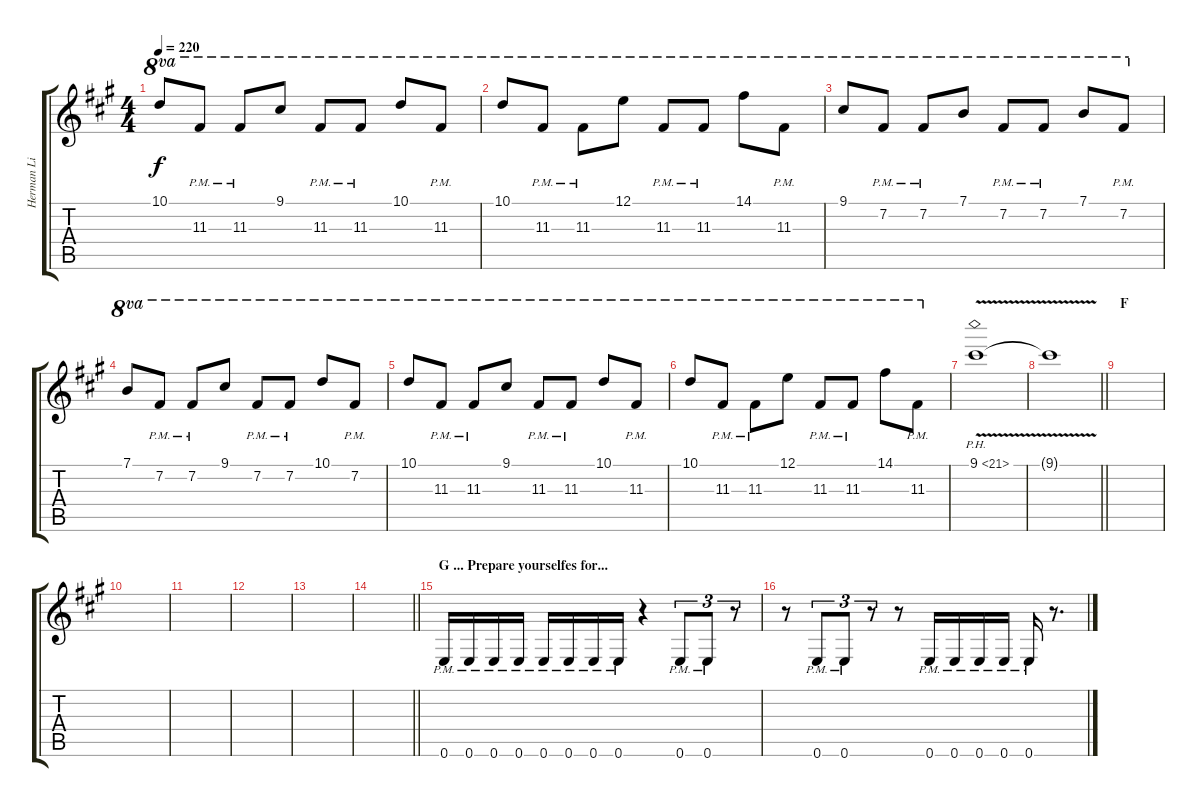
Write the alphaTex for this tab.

\track ("Herman Li II" "Herman Li ") {instrument overdrivenguitar}
\staff {score tabs}
\tuning (E4 B3 G3 D3 A2 E2) {hide}
\ts (4 4)
\tempo 220
\clef g2
\ks a
10.1.8{ot 8va dy f} 11.3{pm}.8{ot 8va} 11.3{pm}.8{ot 8va} 9.1.8{ot 8va} 11.3{pm}.8{ot 8va} 11.3{pm}.8{ot 8va} 10.1.8{ot 8va} 11.3{pm}.8{ot 8va} |
10.1.8{ot 8va} 11.3{pm}.8{ot 8va} 11.3{pm}.8{ot 8va} 12.1.8{ot 8va} 11.3{pm}.8{ot 8va} 11.3{pm}.8{ot 8va} 14.1.8{ot 8va} 11.3{pm}.8{ot 8va} |
9.1.8{ot 8va} 7.2{pm}.8{ot 8va} 7.2{pm}.8{ot 8va} 7.1.8{ot 8va} 7.2{pm}.8{ot 8va} 7.2{pm}.8{ot 8va} 7.1.8{ot 8va} 7.2{pm}.8{ot 8va} |
7.1.8{ot 8va} 7.2{pm}.8{ot 8va} 7.2{pm}.8{ot 8va} 9.1.8{ot 8va} 7.2{pm}.8{ot 8va} 7.2{pm}.8{ot 8va} 10.1.8{ot 8va} 7.2{pm}.8{ot 8va} |
10.1.8{ot 8va} 11.3{pm}.8{ot 8va} 11.3{pm}.8{ot 8va} 9.1.8{ot 8va} 11.3{pm}.8{ot 8va} 11.3{pm}.8{ot 8va} 10.1.8{ot 8va} 11.3{pm}.8{ot 8va} |
10.1.8{ot 8va} 11.3{pm}.8{ot 8va} 11.3{pm}.8{ot 8va} 12.1.8{ot 8va} 11.3{pm}.8{ot 8va} 11.3{pm}.8{ot 8va} 14.1.8{ot 8va} 11.3{pm}.8{ot 8va} |
9.1{ph 12 v}.1 |
\barLineRight lightlight
9.1{t}.1 |
\section ("" "F")
|
|
|
|
|
\barLineRight lightlight
|
\section ("" "G ... Prepare yourselfes for...")
0.6{pm}.16 0.6{pm}.16 0.6{pm}.16 0.6{pm}.16 0.6{pm}.16 0.6{pm}.16 0.6{pm}.16 0.6{pm}.16 r.4 0.6{pm}.8{tu (3 2)} 0.6{pm}.8{tu (3 2)} r.8{tu (3 2)} |
r.8 0.6{pm}.8{tu (3 2)} 0.6{pm}.8{tu (3 2)} r.8{tu (3 2)} r.8 0.6{pm}.16 0.6{pm}.16 0.6{pm}.16 0.6{pm}.16 0.6{pm}.16 r.8{d}
